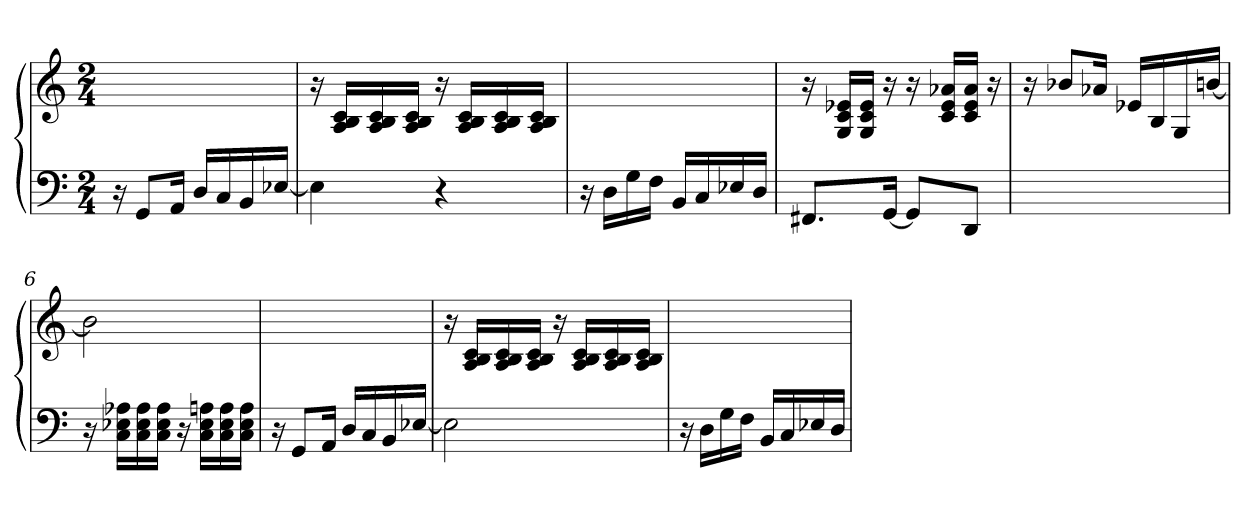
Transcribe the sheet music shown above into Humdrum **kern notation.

**kern	**kern
*part1	*part1
*staff2	*staff1
*clefF4	*clefG2
*k[]	*k[]
*C:	*C:
*M2/4	*M2/4
=1	=1
16r	2ryy
8GG/L	.
16AA/Jk	.
16D/LL	.
16C/	.
16BB/	.
[16E-X/JJ	.
=2	=2
4E-\]	16r
.	16A/ 16B/ 16c/LL
.	16A/ 16B/ 16c/
.	16A/ 16B/ 16c/JJ
4r	16r
.	16A/ 16B/ 16c/LL
.	16A/ 16B/ 16c/
.	16A/ 16B/ 16c/JJ
=3	=3
16r	2ryy
16D\LL	.
16G\	.
16F\JJ	.
16BB/LL	.
16C/	.
16E-X/	.
16D/JJ	.
=4	=4
8.FF#X/L	16r
.	16G/ 16c/ 16e-X/LL
.	16G/ 16c/ 16e-/JJ
[16GG/Jk	16r
8GG/L]	16r
.	16c/ 16e-/ 16a-X/LL
8DD/J	16c/ 16e-/ 16a-/JJ
.	16r
!!LO:LB:g=z
=5	=5
2ryy	16r
.	8b-X/L
.	16a-X/Jk
.	16e-X/LL
.	16B/
.	16G/
.	[16bn/JJ
=6	=6
16r	2b\]
16C\ 16E-X\ 16A-X\LL	.
16C\ 16E-\ 16A-\	.
16C\ 16E-\ 16A-\JJ	.
16r	.
16C\ 16E-\ 16An\LL	.
16C\ 16E-\ 16A\	.
16C\ 16E-\ 16A\JJ	.
=7	=7
16r	2ryy
8GG/L	.
16AA/Jk	.
16D/LL	.
16C/	.
16BB/	.
[16E-X/JJ	.
=8	=8
2E-\]	16r
.	16A/ 16B/ 16c/LL
.	16A/ 16B/ 16c/
.	16A/ 16B/ 16c/JJ
.	16r
.	16A/ 16B/ 16c/LL
.	16A/ 16B/ 16c/
.	16A/ 16B/ 16c/JJ
=9	=9
16r	2ryy
16D\LL	.
16G\	.
16F\JJ	.
16BB/LL	.
16C/	.
16E-X/	.
16D/JJ	.
=	=
*-	*-
